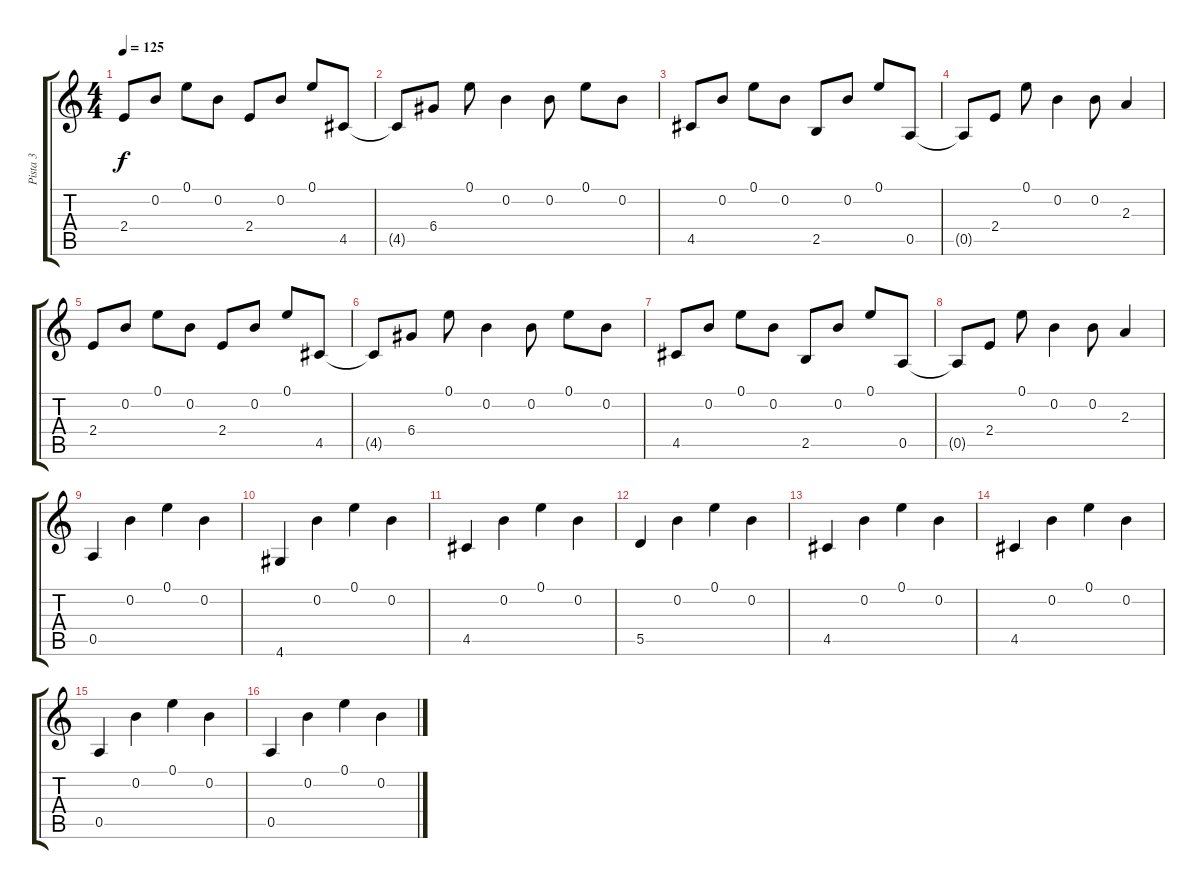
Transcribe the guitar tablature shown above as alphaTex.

\track ("Pista 3" "Pista 3") {instrument acousticguitarsteel}
\staff {score tabs}
\tuning (E4 B3 G3 D3 A2 E2) {hide}
\ts (4 4)
\tempo 125
\clef g2
\ks c
2.4.8{dy f volume 13} 0.2.8 0.1.8 0.2.8 2.4.8 0.2.8 0.1.8 4.5.8 |
4.5{t}.8 6.4.8 0.1.8 0.2.4 0.2.8 0.1.8 0.2.8 |
4.5.8 0.2.8 0.1.8 0.2.8 2.5.8 0.2.8 0.1.8 0.5.8 |
0.5{t}.8 2.4.8 0.1.8 0.2.4 0.2.8 2.3.4 |
2.4.8 0.2.8 0.1.8 0.2.8 2.4.8 0.2.8 0.1.8 4.5.8 |
4.5{t}.8 6.4.8 0.1.8 0.2.4 0.2.8 0.1.8 0.2.8 |
4.5.8 0.2.8 0.1.8 0.2.8 2.5.8 0.2.8 0.1.8 0.5.8 |
0.5{t}.8 2.4.8 0.1.8 0.2.4 0.2.8 2.3.4 |
0.5.4{volume 7} 0.2.4 0.1.4 0.2.4 |
4.6.4 0.2.4 0.1.4 0.2.4 |
4.5.4 0.2.4 0.1.4 0.2.4 |
5.5.4 0.2.4 0.1.4 0.2.4 |
4.5.4 0.2.4 0.1.4 0.2.4 |
4.5.4 0.2.4 0.1.4 0.2.4 |
0.5.4 0.2.4 0.1.4 0.2.4 |
0.5.4 0.2.4 0.1.4 0.2.4
